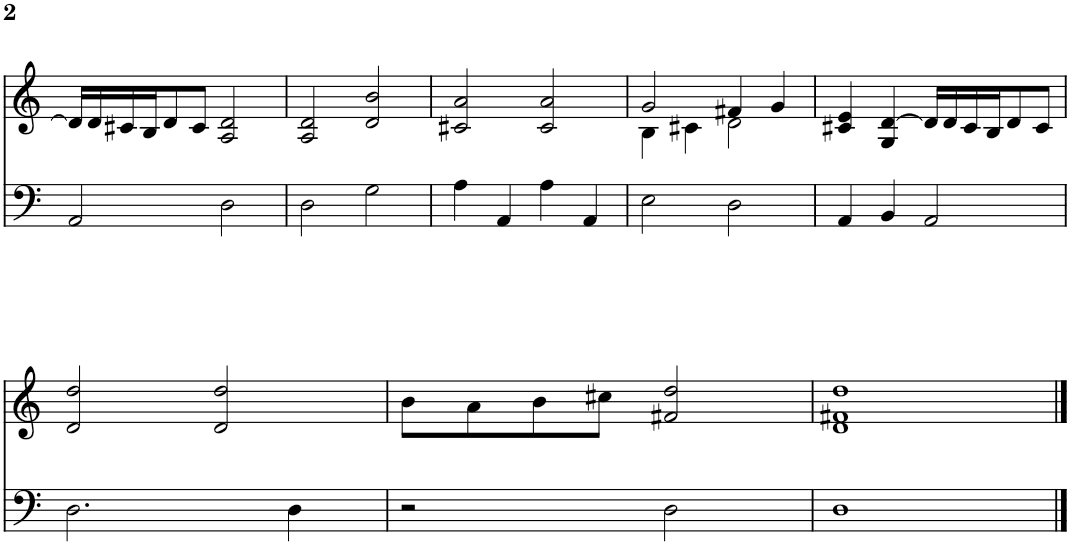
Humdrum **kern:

**kern	**kern
*part1	*part1
*staff2	*staff1
*I"Laute	*
!!LO:PB:g=z
*clefF4	*clefG2
*k[]	*k[]
*M2/2	*M2/2
*met(c|)	*met(c|)
=29	=29
2AA/	16d/LL]
.	16d/
.	16c#X/
.	16B/J
.	8d/
.	8c#/J
2D\	2A/ 2d/
=30	=30
2D\	2A/ 2d/
2G\	2d/ 2b/
=31	=31
4A\	2c#X/ 2a/
4AA/	.
4A\	2c#/ 2a/
4AA/	.
=32	=32
*	*^
2E\	2g/	4B\
.	.	4c#X\
2D\	4f#X/	2d\
.	4g/	.
*	*v	*v
=33	=33
4AA/	4c#X/ 4e/
4BB/	4G/ [4d/
2AA/	16d/LL]
.	16d/
.	16c#/
.	16B/J
.	8d/
.	8c#/J
!!LO:LB:g=z
=34	=34
2.D\	2d/ 2dd/
.	2d/ 2dd/
4D\	.
=35	=35
2r	8b\L
.	8a\
.	8b\
.	8cc#X\J
2D\	2f#X/ 2dd/
=36	=36
1D	1d 1f#X 1dd
==	==
*-	*-
